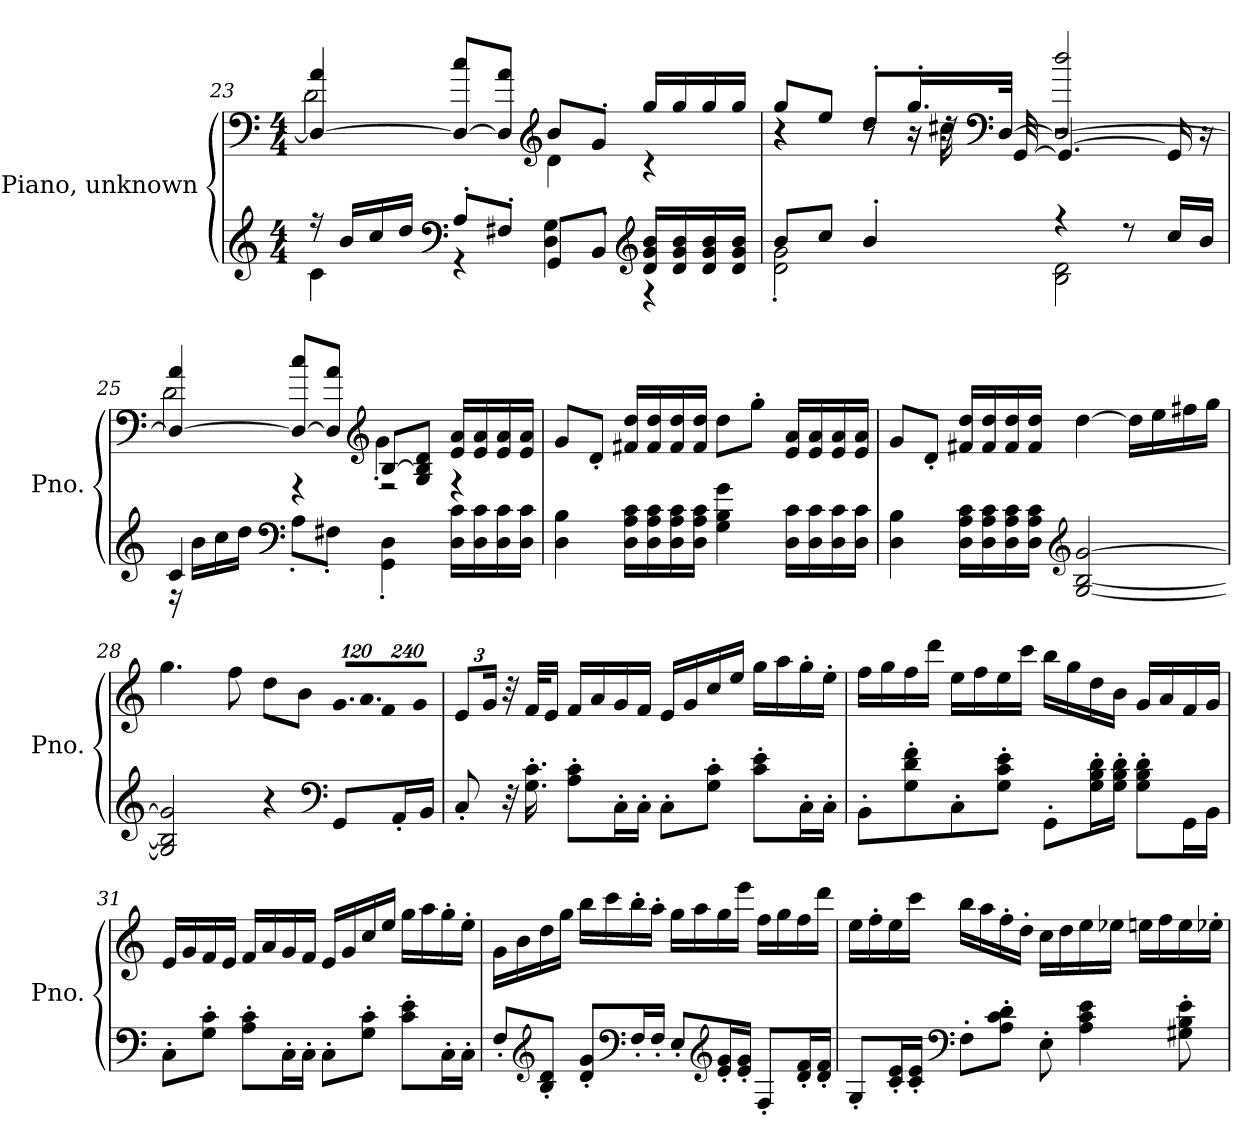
**kern	**kern
*part1	*part1
*staff2	*staff1
*I"Piano, unknown	*
*I'Pno.	*
!!LO:LB:g=z
*clefG2	*clefF4
*k[]	*k[]
*M4/4	*M4/4
=23	=23
*^	*^
16r	4c\	4D/_ 4a/	2d\
16b/LL	.	.	.
16cc/	.	.	.
16dd/JJ	.	.	.
*clefF4	*	*	*
8A'/L	4r	8D/_ 8cc/L	.
8F#X'/J	.	8D/] 8a/J	.
*	*	*clefG2	*
8GG/L	4D\ 4G\	8b/L	4d\
8BB'/J	.	8g'/J	.
*clefG2	*	*	*
16d/ 16g/ 16b/LL	4r	16gg/LL	4r
16d/ 16g/ 16b/	.	16gg/	.
16d/ 16g/ 16b/	.	16gg/	.
16d/ 16g/ 16b/JJ	.	16gg/JJ	.
=24	=24	=24	=24
*	*	*	*^
8b/L	2d\' 2g\'	8gg/L	4r	4r
8cc/J	.	8ee/J	.	.
4b'/	.	8dd'/L	8r	8r
.	.	16.gg'/L	16r	16r
.	.	.	16cc#X\	32r
*	*	*clefF4	*	*
.	.	[32D/JJk	.	[32GG/
4r	2B\ 2d\	2D/_ 2dd/	2r	4.GG/_
8r	.	.	.	.
16cc/LL	.	.	.	16GG/]
16b/JJ	.	.	.	16r
*	*	*	*v	*v
!!LO:PB:g=z
=25	=25	=25	=25
4c/	16r	4D/_ 4a/	2d\
.	16b\LL	.	.
.	16cc\	.	.
.	16dd\JJ	.	.
*clefF4	*	*	*
4r	8A'\L	8D/_ 8cc/L	.
.	8F#X'\J	8D/] 8a/J	.
*	*	*clefG2	*
2r	4GG\' 4D\'	[8B/L	4g'\
.	.	8G/ 8B/] 8d/J	.
.	16D\ 16c\LL	16e/ 16a/LL	4r
.	16D\ 16c\	16e/ 16a/	.
.	16D\ 16c\	16e/ 16a/	.
.	16D\ 16c\JJ	16e/ 16a/JJ	.
*v	*v	*	*
*	*v	*v
=26	=26
4D\ 4B\	8g/L
.	8d'/J
16D\ 16A\ 16c\LL	16f#X/ 16dd/LL
16D\ 16A\ 16c\	16f#/ 16dd/
16D\ 16A\ 16c\	16f#/ 16dd/
16D\ 16A\ 16c\JJ	16f#/ 16dd/JJ
4G\ 4B\ 4g\	8dd\L
.	8gg'\J
16D\ 16c\LL	16e/ 16a/LL
16D\ 16c\	16e/ 16a/
16D\ 16c\	16e/ 16a/
16D\ 16c\JJ	16e/ 16a/JJ
!!LO:LB:g=z
=27	=27
4D\ 4B\	8g/L
.	8d'/J
16D\ 16A\ 16c\LL	16f#X/ 16dd/LL
16D\ 16A\ 16c\	16f#/ 16dd/
16D\ 16A\ 16c\	16f#/ 16dd/
16D\ 16A\ 16c\JJ	16f#/ 16dd/JJ
*clefG2	*
[2G/ [2B/ [2g/	[4dd\
.	16dd\LL]
.	16ee\
.	16ff#X\
.	16gg\JJ
=28	=28
2G/] 2B/] 2g/]	4.gg\
.	8ff\
4r	8dd\L
.	8b\J
*clefF4	*
*	*Xbrackettup
!	!LO:N:vis=32.
8GG/L	1920%103g/LLL
!	!LO:N:vis=32.
.	1920%103a/J
!	!LO:N:vis=16
.	1920%137f/
16AA'/L	.
!	!LO:N:vis=16
.	1920%137g/JJ
16BB/JJ	.
=29	=29
8C'/	12e/L
.	24g/Jk
32r	32r
16.G\' 16.c\'	32f/KLL
.	16e/JJ
8A\' 8c\'L	16f/LL
.	16a/
16C'\L	16g/
16C'\JJ	16f/JJ
8C'\L	16e/LL
.	16g/
8G\' 8c\'J	16cc/
.	16ee/JJ
8c\' 8e\'L	16gg\LL
.	16aa\
16C'\L	16gg'\
16C'\JJ	16ee'\JJ
!!LO:LB:g=z
=30	=30
8BB'\L	16ff\LL
.	16gg\
8G\' 8d\' 8f\'	16ff\
.	16ddd\JJ
8C'\	16ee\LL
.	16ff\
8G\' 8c\' 8e\'J	16ee\
.	16ccc\JJ
8GG'\L	16bb\LL
.	16gg\
16G\' 16B\' 16d\'L	16dd\
16G\' 16B\' 16d\'JJ	16b\JJ
8G\' 8B\' 8d\'L	16g/LL
.	16a/
16GG\L	16f/
16BB\JJ	16g/JJ
=31	=31
8C'\L	16e/LL
.	16g/
8G\' 8c\'J	16f/
.	16e/JJ
8A\' 8c\'L	16f/LL
.	16a/
16C'\L	16g/
16C'\JJ	16f/JJ
8C'\L	16e/LL
.	16g/
8G\' 8c\'J	16cc/
.	16ee/JJ
8c\' 8e\'L	16gg\LL
.	16aa\
16C'\L	16gg'\
16C'\JJ	16ee'\JJ
!!LO:LB:g=z
=32	=32
8F'/L	16g\LL
.	16b\
*clefG2	*
8B/' 8d/'J	16dd\
.	16gg\JJ
8d/' 8g/'L	16bb\LL
.	16ccc\
*clefF4	*
16F'/L	16bb'\
16F'/JJ	16aa'\JJ
8E'/L	16gg\LL
.	16aa\
*clefG2	*
16e/' 16g/'L	16gg\
16e/' 16g/'JJ	16eee\JJ
8F'/L	16ff\LL
.	16gg\
16d/' 16f/'L	16ff\
16d/' 16f/'JJ	16ddd\JJ
=33	=33
8G'/L	16ee\LL
.	16ff'\
16c/' 16e/'L	16ee\
16c/' 16e/'JJ	16ccc\JJ
*clefF4	*
8F'\L	16bb\LL
.	16aa\
8A\' 8c\' 8d\'J	16ff'\
.	16dd'\JJ
8E'\	16cc\LL
.	16dd\
4A\ 4c\ 4e\	16ee\
.	16ee-X\JJ
.	16een\LL
.	16ff\
8G#X\' 8B\' 8e\'	16ee\
.	16ee-X'\JJ
=	=
*-	*-
